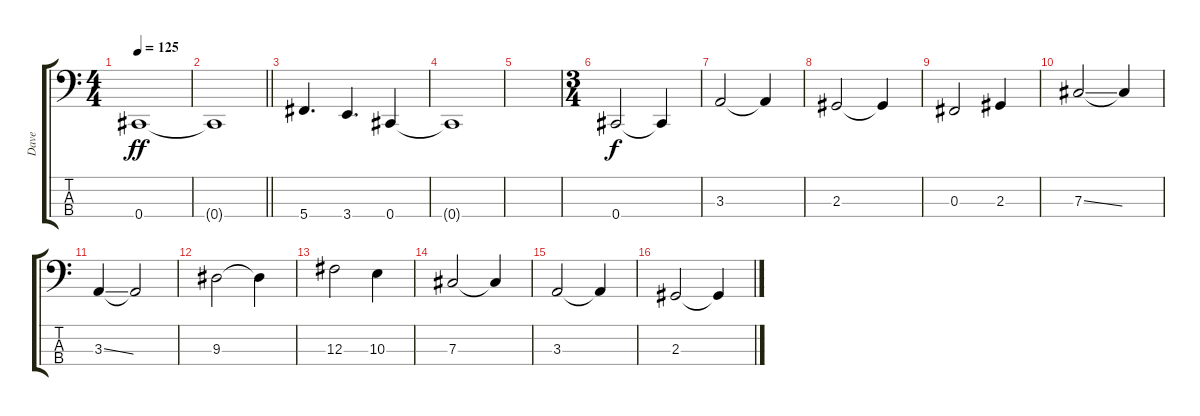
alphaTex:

\track ("Dave" "Dave") {instrument electricbassfinger}
\staff {score tabs}
\tuning (E2 B1 Gb1 Db1) {hide}
\ts (4 4)
\tempo 125
\clef f4
\ks c
0.4{t}.1{dy ff} |
\barLineRight lightlight
0.4{t}.1 |
5.4.4{d} 3.4.4{d} 0.4.4 |
0.4{t}.1 |
|
\ts (3 4)
0.4.2{dy f} 0.4{t}.4 |
3.3.2 3.3{t}.4 |
2.3.2 2.3{t}.4 |
0.3.2 2.3.4 |
7.3{ss}.2 7.3{t}.4 |
3.3{ss}.4 3.3{t}.2 |
9.3.2 9.3{t}.4 |
12.3.2 10.3.4 |
7.3.2 7.3{t}.4 |
3.3.2 3.3{t}.4 |
2.3.2 2.3{t}.4
